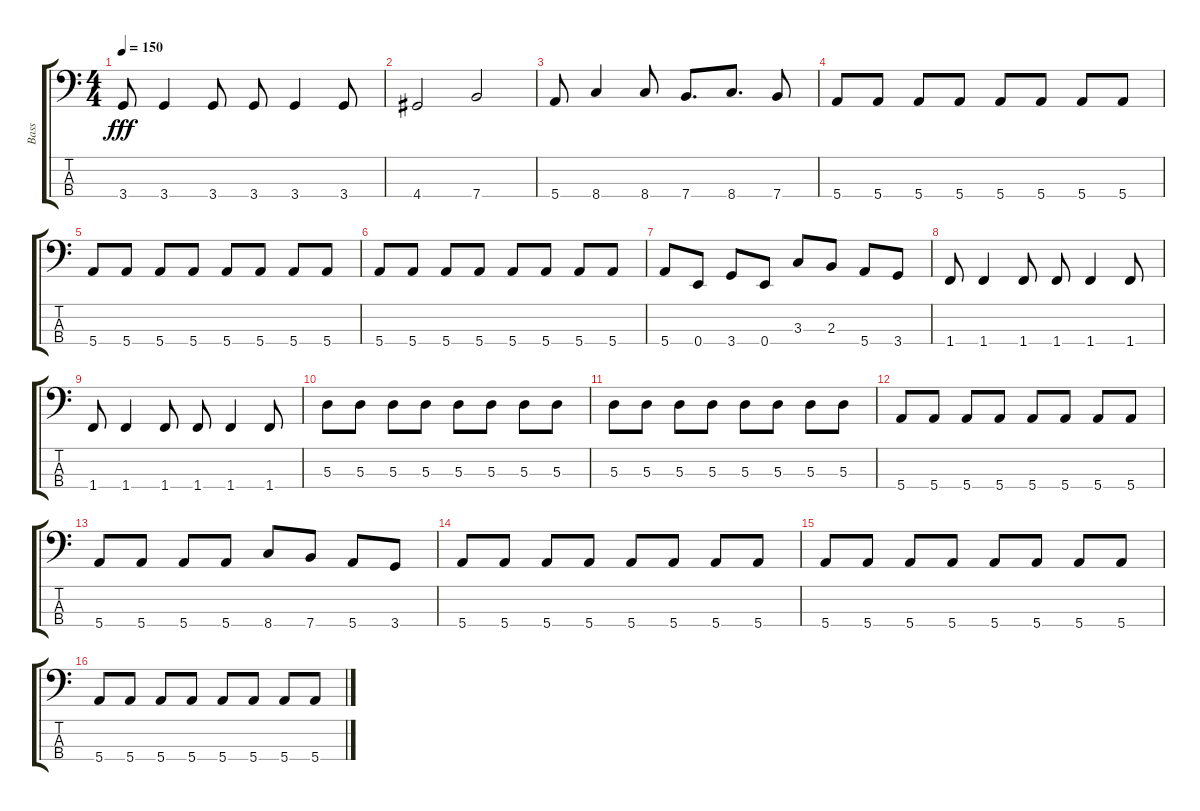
\track ("Bass" "Bass") {instrument electricbasspick}
\staff {score tabs}
\tuning (G2 D2 A1 E1) {hide}
\ts (4 4)
\tempo 150
\clef f4
\ks c
3.4.8{dy fff} 3.4.4 3.4.8 3.4.8 3.4.4 3.4.8 |
4.4.2 7.4.2 |
5.4.8 8.4.4 8.4.8 7.4.8{d} 8.4.8{d} 7.4.8 |
5.4.8 5.4.8 5.4.8 5.4.8 5.4.8 5.4.8 5.4.8 5.4.8 |
5.4.8 5.4.8 5.4.8 5.4.8 5.4.8 5.4.8 5.4.8 5.4.8 |
5.4.8 5.4.8 5.4.8 5.4.8 5.4.8 5.4.8 5.4.8 5.4.8 |
5.4.8 0.4.8 3.4.8 0.4.8 3.3.8 2.3.8 5.4.8 3.4.8 |
1.4.8 1.4.4 1.4.8 1.4.8 1.4.4 1.4.8 |
1.4.8 1.4.4 1.4.8 1.4.8 1.4.4 1.4.8 |
5.3.8 5.3.8 5.3.8 5.3.8 5.3.8 5.3.8 5.3.8 5.3.8 |
5.3.8 5.3.8 5.3.8 5.3.8 5.3.8 5.3.8 5.3.8 5.3.8 |
5.4.8 5.4.8 5.4.8 5.4.8 5.4.8 5.4.8 5.4.8 5.4.8 |
5.4.8 5.4.8 5.4.8 5.4.8 8.4.8 7.4.8 5.4.8 3.4.8 |
5.4.8 5.4.8 5.4.8 5.4.8 5.4.8 5.4.8 5.4.8 5.4.8 |
5.4.8 5.4.8 5.4.8 5.4.8 5.4.8 5.4.8 5.4.8 5.4.8 |
5.4.8 5.4.8 5.4.8 5.4.8 5.4.8 5.4.8 5.4.8 5.4.8
